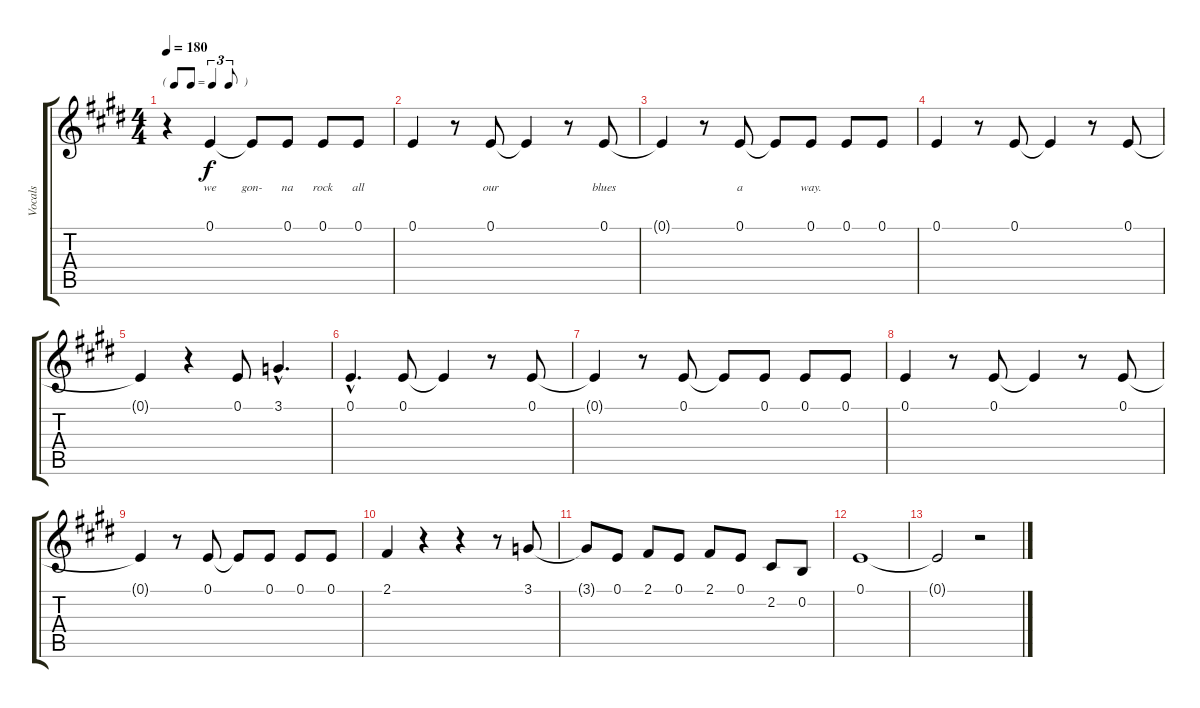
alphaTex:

\track ("Vocals" "Vocals") {instrument altosax}
\staff {score tabs}
\tuning (E4 B3 G3 D3 A2 E2) {hide}
\ts (4 4)
\tf triplet8th
\tempo 180
\clef g2
\ks e
r.4{dy f} 0.1.4{lyrics (0 "we") lyrics (1 "") lyrics (2 "") lyrics (3 "") lyrics (4 "")} 0.1{t}.8{lyrics (0 "gon-") lyrics (1 "") lyrics (2 "") lyrics (3 "") lyrics (4 "")} 0.1.8{lyrics (0 "na") lyrics (1 "") lyrics (2 "") lyrics (3 "") lyrics (4 "")} 0.1.8{lyrics (0 "rock") lyrics (1 "") lyrics (2 "") lyrics (3 "") lyrics (4 "")} 0.1.8{lyrics (0 "all") lyrics (1 "") lyrics (2 "") lyrics (3 "") lyrics (4 "")} |
0.1.4{lyrics (0 "") lyrics (1 "") lyrics (2 "") lyrics (3 "") lyrics (4 "")} r.8 0.1.8{lyrics (0 "our") lyrics (1 "") lyrics (2 "") lyrics (3 "") lyrics (4 "")} 0.1{t}.4{lyrics (0 "") lyrics (1 "") lyrics (2 "") lyrics (3 "") lyrics (4 "")} r.8 0.1.8{lyrics (0 "blues") lyrics (1 "") lyrics (2 "") lyrics (3 "") lyrics (4 "")} |
0.1{t}.4{lyrics (0 "") lyrics (1 "") lyrics (2 "") lyrics (3 "") lyrics (4 "")} r.8 0.1.8{lyrics (0 "a") lyrics (1 "") lyrics (2 "") lyrics (3 "") lyrics (4 "")} 0.1{t}.8{lyrics (0 "") lyrics (1 "") lyrics (2 "") lyrics (3 "") lyrics (4 "")} 0.1.8{lyrics (0 "way.") lyrics (1 "") lyrics (2 "") lyrics (3 "") lyrics (4 "")} 0.1.8 0.1.8 |
0.1.4 r.8 0.1.8 0.1{t}.4 r.8 0.1.8 |
0.1{t}.4 r.4 0.1.8 3.1{hac}.4{d} |
0.1{hac}.4{d} 0.1.8 0.1{t}.4 r.8 0.1.8 |
0.1{t}.4 r.8 0.1.8 0.1{t}.8 0.1.8 0.1.8 0.1.8 |
0.1.4 r.8 0.1.8 0.1{t}.4 r.8 0.1.8 |
0.1{t}.4 r.8 0.1.8 0.1{t}.8 0.1.8 0.1.8 0.1.8 |
2.1.4 r.4 r.4 r.8 3.1.8 |
3.1{t}.8 0.1.8 2.1.8 0.1.8 2.1.8 0.1.8 2.2.8 0.2.8 |
0.1.1 |
0.1{t}.2 r.2
